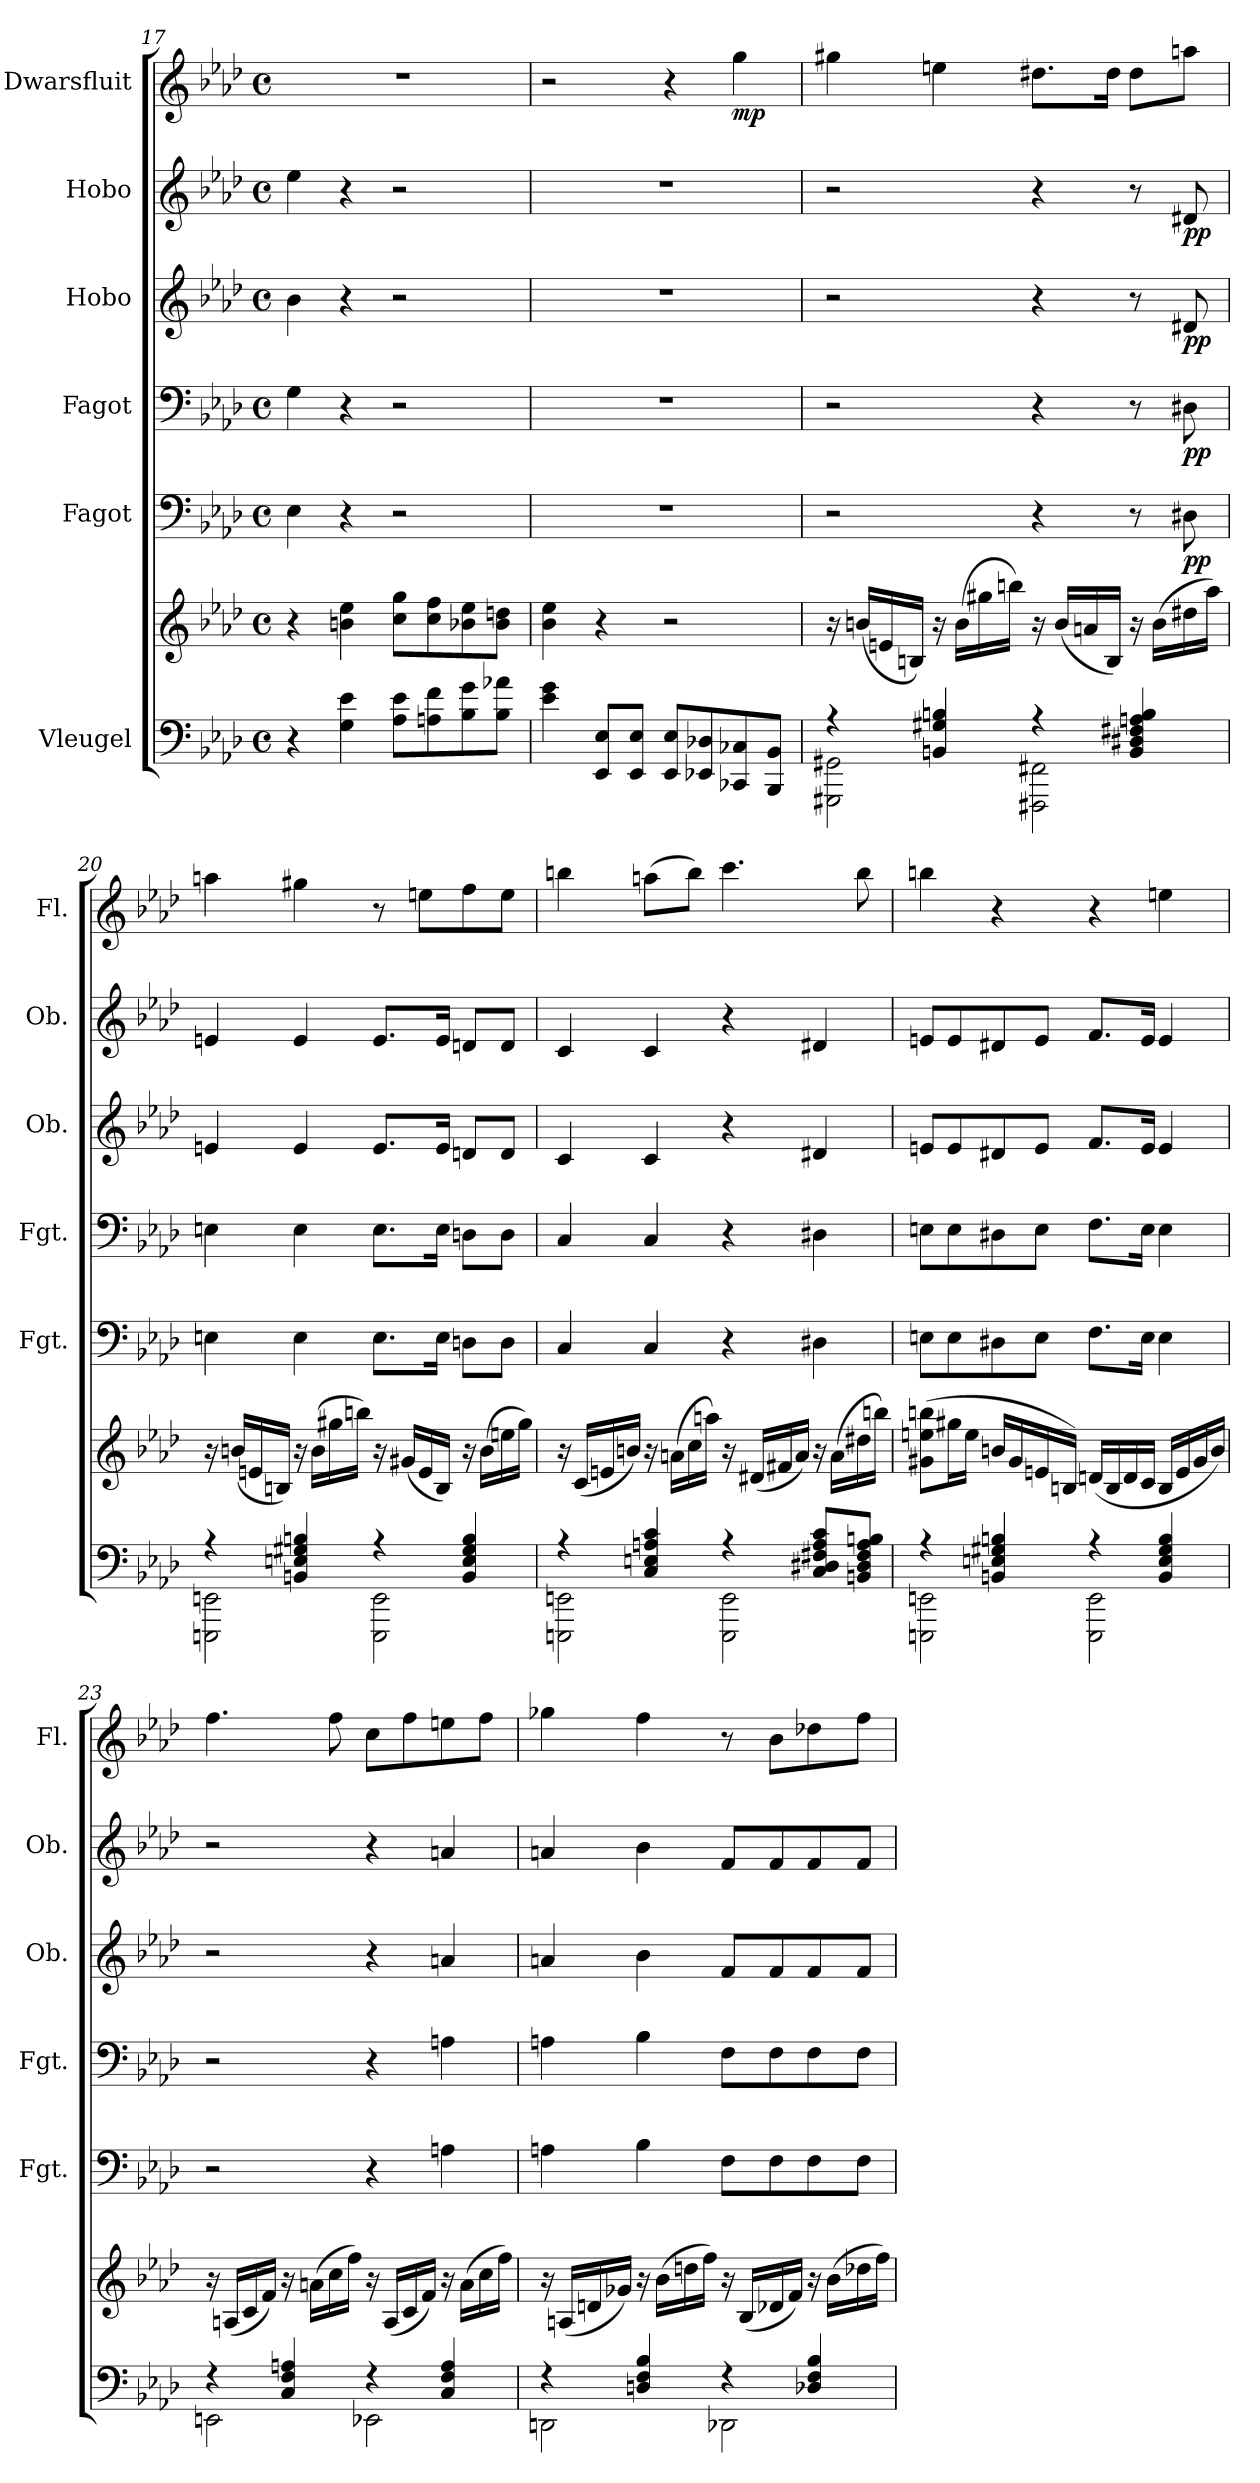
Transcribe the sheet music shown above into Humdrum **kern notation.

**kern	**kern	**kern	**dynam	**kern	**dynam	**kern	**dynam	**kern	**dynam	**kern	**dynam
*part6	*part6	*part5	*part5	*part4	*part4	*part3	*part3	*part2	*part2	*part1	*part1
*staff7	*staff6	*staff5	*staff5	*staff4	*staff4	*staff3	*staff3	*staff2	*staff2	*staff1	*staff1
*I"Vleugel	*	*I"Fagot	*	*I"Fagot	*	*I"Hobo	*	*I"Hobo	*	*I"Dwarsfluit	*
*	*	*I'Fgt.	*	*I'Fgt.	*	*I'Ob.	*	*I'Ob.	*	*I'Fl.	*
*clefF4	*clefG2	*clefF4	*	*clefF4	*	*clefG2	*	*clefG2	*	*clefG2	*
*k[b-e-a-d-]	*k[b-e-a-d-]	*k[b-e-a-d-]	*	*k[b-e-a-d-]	*	*k[b-e-a-d-]	*	*k[b-e-a-d-]	*	*k[b-e-a-d-]	*
*M4/4	*M4/4	*M4/4	*	*M4/4	*	*M4/4	*	*M4/4	*	*M4/4	*
*met(c)	*met(c)	*met(c)	*	*met(c)	*	*met(c)	*	*met(c)	*	*met(c)	*
=17	=17	=17	=17	=17	=17	=17	=17	=17	=17	=17	=17
4r	4r	4E-\	.	4G\	.	4b-\	.	4ee-\	.	1r	.
4G\ 4e-\	4bn\ 4ee-\	4r	.	4r	.	4r	.	4r	.	.	.
8A-\ 8e-\L	8cc\ 8gg\L	2r	.	2r	.	2r	.	2r	.	.	.
8An\ 8f\	8cc\ 8ff\	.	.	.	.	.	.	.	.	.	.
8B-\ 8g\	8b-X\ 8ee-\	.	.	.	.	.	.	.	.	.	.
8B-\ 8a-X\J	8b-\ 8ddn\J	.	.	.	.	.	.	.	.	.	.
=18	=18	=18	=18	=18	=18	=18	=18	=18	=18	=18	=18
4e-\ 4g\	4b-\ 4ee-\	1r	.	1r	.	1r	.	1r	.	2r	.
8EE-/ 8E-/L	4r	.	.	.	.	.	.	.	.	.	.
8EE-/ 8E-/J	.	.	.	.	.	.	.	.	.	.	.
8EE-/ 8E-/L	2r	.	.	.	.	.	.	.	.	4r	.
8EE-X/ 8D-X/	.	.	.	.	.	.	.	.	.	.	.
!	!	!	!	!	!	!	!	!	!	!	!LO:DY:b
8CC-X/ 8C-X/	.	.	.	.	.	.	.	.	.	4gg\	mp
8BBB-/ 8BB-/J	.	.	.	.	.	.	.	.	.	.	.
!!LO:LB:g=z
=19	=19	=19	=19	=19	=19	=19	=19	=19	=19	=19	=19
*^	*	*	*	*	*	*	*	*	*	*	*
4r	2GGG#X\ 2GG#X\	16r	2r	.	2r	.	2r	.	2r	.	4gg#X\	.
.	.	(16bn/LL	.	.	.	.	.	.	.	.	.	.
.	.	16en/	.	.	.	.	.	.	.	.	.	.
.	.	16Bn/JJ)	.	.	.	.	.	.	.	.	.	.
4BBn/ 4G#X/ 4Bn/	.	16r	.	.	.	.	.	.	.	.	4een\	.
.	.	(16b\LL	.	.	.	.	.	.	.	.	.	.
.	.	16gg#X\	.	.	.	.	.	.	.	.	.	.
.	.	16bbn\JJ)	.	.	.	.	.	.	.	.	.	.
4r	2FFF#X\ 2FF#X\	16r	4r	.	4r	.	4r	.	4r	.	8.dd#X\L	.
.	.	(16b/LL	.	.	.	.	.	.	.	.	.	.
.	.	16an/	.	.	.	.	.	.	.	.	.	.
.	.	16B/JJ)	.	.	.	.	.	.	.	.	16dd#\Jk	.
4BB/ 4D#X/ 4F#X/ 4An/ 4B/	.	16r	8r	.	8r	.	8r	.	8r	.	8dd#\L	.
.	.	(16b\LL	.	.	.	.	.	.	.	.	.	.
!	!	!	!	!LO:DY:b	!	!LO:DY:b	!	!LO:DY:b	!	!LO:DY:b	!	!
.	.	16dd#X\	8D#X\	pp	8D#X\	pp	8d#X/	pp	8d#X/	pp	8aan\J	.
.	.	16aa-\JJ)	.	.	.	.	.	.	.	.	.	.
=20	=20	=20	=20	=20	=20	=20	=20	=20	=20	=20	=20	=20
4r	2EEEn\ 2EEn\	16r	4En\	.	4En\	.	4en/	.	4en/	.	4aan\	.
.	.	(16bn/LL	.	.	.	.	.	.	.	.	.	.
.	.	16en/	.	.	.	.	.	.	.	.	.	.
.	.	16Bn/JJ)	.	.	.	.	.	.	.	.	.	.
4BBn/ 4En/ 4G#X/ 4Bn/	.	16r	4E\	.	4E\	.	4e/	.	4e/	.	4gg#X\	.
.	.	(16b\LL	.	.	.	.	.	.	.	.	.	.
.	.	16gg#X\	.	.	.	.	.	.	.	.	.	.
.	.	16bbn\JJ)	.	.	.	.	.	.	.	.	.	.
4r	2EEE\ 2EE\	16r	8.E\L	.	8.E\L	.	8.e/L	.	8.e/L	.	8r	.
.	.	(16g#X/LL	.	.	.	.	.	.	.	.	.	.
.	.	16e/	.	.	.	.	.	.	.	.	8een\L	.
.	.	16B/JJ)	16E\Jk	.	16E\Jk	.	16e/Jk	.	16e/Jk	.	.	.
4BB/ 4E/ 4G#/ 4B/	.	16r	8Dn\L	.	8Dn\L	.	8dn/L	.	8dn/L	.	8ff\	.
.	.	(16b\LL	.	.	.	.	.	.	.	.	.	.
.	.	16een\	8D\J	.	8D\J	.	8d/J	.	8d/J	.	8ee\J	.
.	.	16gg#\JJ)	.	.	.	.	.	.	.	.	.	.
!!LO:PB:g=z
=21	=21	=21	=21	=21	=21	=21	=21	=21	=21	=21	=21	=21
4r	2EEEn\ 2EEn\	16r	4C/	.	4C/	.	4c/	.	4c/	.	4bbn\	.
.	.	(16c/LL	.	.	.	.	.	.	.	.	.	.
.	.	16en/	.	.	.	.	.	.	.	.	.	.
.	.	16bn/JJ)	.	.	.	.	.	.	.	.	.	.
4C/ 4En/ 4An/ 4c/	.	16r	4C/	.	4C/	.	4c/	.	4c/	.	(8aan\L	.
.	.	(16an\LL	.	.	.	.	.	.	.	.	.	.
.	.	16cc\	.	.	.	.	.	.	.	.	8bb\J)	.
.	.	16aan\JJ)	.	.	.	.	.	.	.	.	.	.
4r	2EEE\ 2EE\	16r	4r	.	4r	.	4r	.	4r	.	4.ccc\	.
.	.	(16d#X/LL	.	.	.	.	.	.	.	.	.	.
.	.	16f#X/	.	.	.	.	.	.	.	.	.	.
.	.	16a/JJ)	.	.	.	.	.	.	.	.	.	.
8C/ 8D#X/ 8F#X/ 8A/ 8c/L	.	16r	4D#X\	.	4D#X\	.	4d#X/	.	4d#X/	.	.	.
.	.	(16a\LL	.	.	.	.	.	.	.	.	.	.
8BBn/ 8D#/ 8F#/ 8A/ 8Bn/J	.	16dd#X\	.	.	.	.	.	.	.	.	8bb\	.
.	.	16bbn\JJ)	.	.	.	.	.	.	.	.	.	.
=22	=22	=22	=22	=22	=22	=22	=22	=22	=22	=22	=22	=22
4r	2EEEn\ 2EEn\	(8g#X\ 8een\ 8bbn\L	8En\L	.	8En\L	.	8en/L	.	8en/L	.	4bbn\	.
.	.	16gg#X\L	8E\	.	8E\	.	8e/	.	8e/	.	.	.
.	.	16ee\JJ	.	.	.	.	.	.	.	.	.	.
4BBn/ 4En/ 4G#X/ 4Bn/	.	16bn/LL	8D#X\	.	8D#X\	.	8d#X/	.	8d#X/	.	4r	.
.	.	16g#/	.	.	.	.	.	.	.	.	.	.
.	.	16en/	8E\J	.	8E\J	.	8e/J	.	8e/J	.	.	.
.	.	16Bn/JJ)	.	.	.	.	.	.	.	.	.	.
4r	2EEE\ 2EE\	(16dn/LL	8.F\L	.	8.F\L	.	8.f/L	.	8.f/L	.	4r	.
.	.	16B/	.	.	.	.	.	.	.	.	.	.
.	.	16d/	.	.	.	.	.	.	.	.	.	.
.	.	16c/JJ	16E\Jk	.	16E\Jk	.	16e/Jk	.	16e/Jk	.	.	.
4BB/ 4E/ 4G#/ 4B/	.	16B/LL	4E\	.	4E\	.	4e/	.	4e/	.	4een\	.
.	.	16e/	.	.	.	.	.	.	.	.	.	.
.	.	16g#/	.	.	.	.	.	.	.	.	.	.
.	.	16b/JJ)	.	.	.	.	.	.	.	.	.	.
!!LO:LB:g=z
=23	=23	=23	=23	=23	=23	=23	=23	=23	=23	=23	=23	=23
4r	2EEn\	16r	2r	.	2r	.	2r	.	2r	.	4.ff\	.
.	.	(16An/LL	.	.	.	.	.	.	.	.	.	.
.	.	16c/	.	.	.	.	.	.	.	.	.	.
.	.	16f/JJ)	.	.	.	.	.	.	.	.	.	.
4C/ 4F/ 4An/	.	16r	.	.	.	.	.	.	.	.	.	.
.	.	(16an\LL	.	.	.	.	.	.	.	.	.	.
.	.	16cc\	.	.	.	.	.	.	.	.	8ff\	.
.	.	16ff\JJ)	.	.	.	.	.	.	.	.	.	.
4r	2EE-X\	16r	4r	.	4r	.	4r	.	4r	.	8cc\L	.
.	.	(16A/LL	.	.	.	.	.	.	.	.	.	.
.	.	16c/	.	.	.	.	.	.	.	.	8ff\	.
.	.	16f/JJ)	.	.	.	.	.	.	.	.	.	.
4C/ 4F/ 4A/	.	16r	4An\	.	4An\	.	4an/	.	4an/	.	8een\	.
.	.	(16a\LL	.	.	.	.	.	.	.	.	.	.
.	.	16cc\	.	.	.	.	.	.	.	.	8ff\J	.
.	.	16ff\JJ)	.	.	.	.	.	.	.	.	.	.
=24	=24	=24	=24	=24	=24	=24	=24	=24	=24	=24	=24	=24
4r	2DDn\	16r	4An\	.	4An\	.	4an/	.	4an/	.	4gg-X\	.
.	.	(16An/LL	.	.	.	.	.	.	.	.	.	.
.	.	16dn/	.	.	.	.	.	.	.	.	.	.
.	.	16g-X/JJ)	.	.	.	.	.	.	.	.	.	.
4Dn/ 4F/ 4B-/	.	16r	4B-\	.	4B-\	.	4b-\	.	4b-\	.	4ff\	.
.	.	(16b-\LL	.	.	.	.	.	.	.	.	.	.
.	.	16ddn\	.	.	.	.	.	.	.	.	.	.
.	.	16ff\JJ)	.	.	.	.	.	.	.	.	.	.
4r	2DD-X\	16r	8F\L	.	8F\L	.	8f/L	.	8f/L	.	8r	.
.	.	(16B-/LL	.	.	.	.	.	.	.	.	.	.
.	.	16d-X/	8F\	.	8F\	.	8f/	.	8f/	.	8b-\L	.
.	.	16f/JJ)	.	.	.	.	.	.	.	.	.	.
4D-X/ 4F/ 4B-/	.	16r	8F\	.	8F\	.	8f/	.	8f/	.	8dd-X\	.
.	.	(16b-\LL	.	.	.	.	.	.	.	.	.	.
.	.	16dd-X\	8F\J	.	8F\J	.	8f/J	.	8f/J	.	8ff\J	.
.	.	16ff\JJ)	.	.	.	.	.	.	.	.	.	.
*v	*v	*	*	*	*	*	*	*	*	*	*	*
=	=	=	=	=	=	=	=	=	=	=	=
*-	*-	*-	*-	*-	*-	*-	*-	*-	*-	*-	*-
